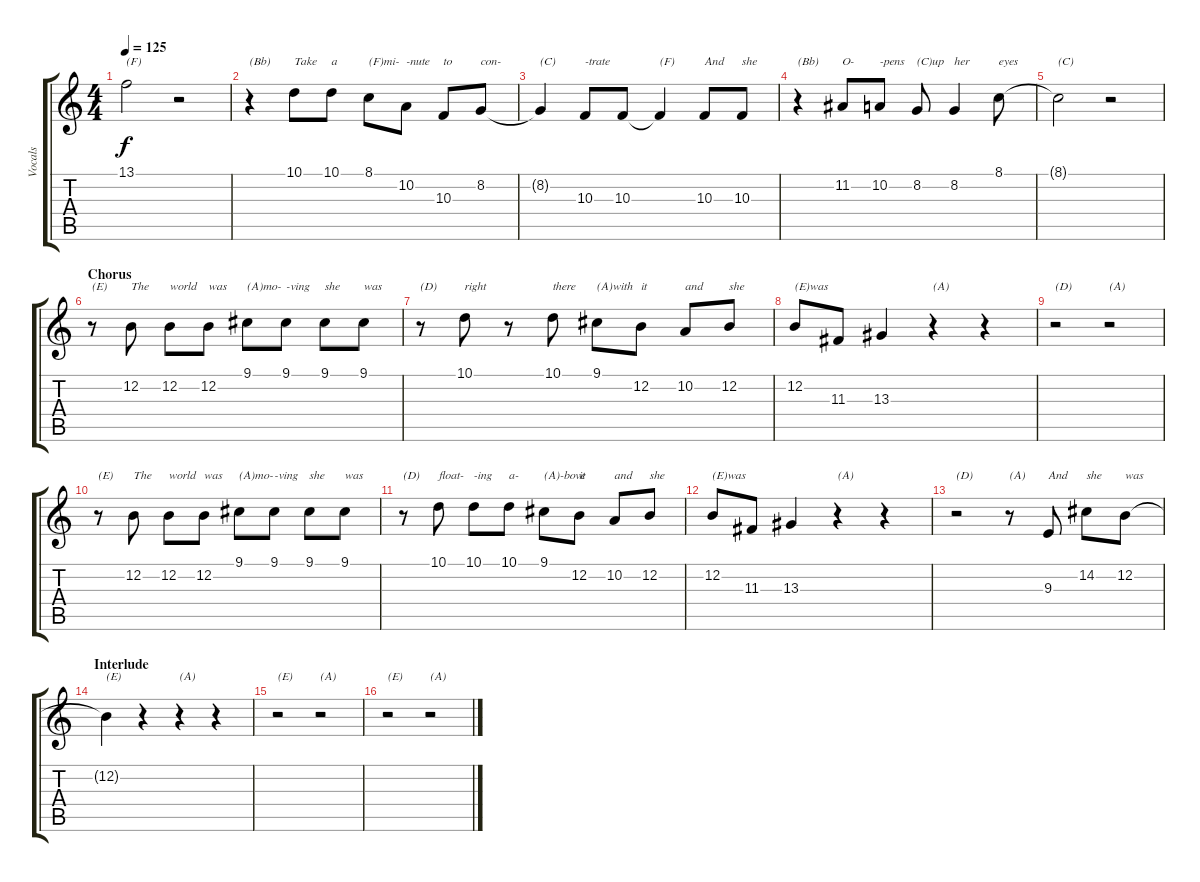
\track ("Vocals" "Vocals") {instrument steeldrums}
\staff {score tabs}
\tuning (E4 B3 G3 D3 A2 E2) {hide}
\ts (4 4)
\tempo 125
\clef g2
\ks c
13.1{t}.2{txt "(F)" dy f} r.2 |
r.4{txt "(Bb)"} 10.1.8{txt "Take"} 10.1.8{txt "a"} 8.1.8{txt "(F)mi-"} 10.2.8{txt "-nute"} 10.3.8{txt "to"} 8.2.8{txt "con-"} |
8.2{t}.4{txt "(C)"} 10.3.8{txt "-trate"} 10.3.8 10.3{t}.4{txt "(F)"} 10.3.8{txt "And"} 10.3.8{txt "she"} |
r.4{txt "(Bb)"} 11.2.8{txt "O-"} 10.2.8{txt "-pens"} 8.2.8{txt "(C)up"} 8.2.4{txt "her"} 8.1.8{txt "eyes"} |
8.1{t}.2{txt "(C)"} r.2 |
\section ("" "Chorus")
r.8{txt "(E)"} 12.2.8{txt "The"} 12.2.8{txt "world"} 12.2.8{txt "was"} 9.1.8{txt "(A)mo-"} 9.1.8{txt "-ving"} 9.1.8{txt "she"} 9.1.8{txt "was"} |
r.8{txt "(D)"} 10.1.8{txt "right"} r.8 10.1.8{txt "there"} 9.1.8{txt "(A)with"} 12.2.8{txt "it"} 10.2.8{txt "and"} 12.2.8{txt "she"} |
12.2.8{txt "(E)was"} 11.3.8 13.3.4 r.4{txt "(A)"} r.4 |
r.2{txt "(D)"} r.2{txt "(A)"} |
r.8{txt "(E)"} 12.2.8{txt "The"} 12.2.8{txt "world"} 12.2.8{txt "was"} 9.1.8{txt "(A)mo-"} 9.1.8{txt "-ving"} 9.1.8{txt "she"} 9.1.8{txt "was"} |
r.8{txt "(D)"} 10.1.8{txt "float-"} 10.1.8{txt "-ing"} 10.1.8{txt "a-"} 9.1.8{txt "(A)-bove"} 12.2.8{txt "it"} 10.2.8{txt "and"} 12.2.8{txt "she"} |
12.2.8{txt "(E)was"} 11.3.8 13.3.4 r.4{txt "(A)"} r.4 |
r.2{txt "(D)"} r.8{txt "(A)"} 9.3.8{txt "And"} 14.2.8{txt "she"} 12.2.8{txt "was"} |
\section ("" "Interlude")
12.2{t}.4{txt "(E)"} r.4 r.4{txt "(A)"} r.4 |
r.2{txt "(E)"} r.2{txt "(A)"} |
r.2{txt "(E)"} r.2{txt "(A)"}
